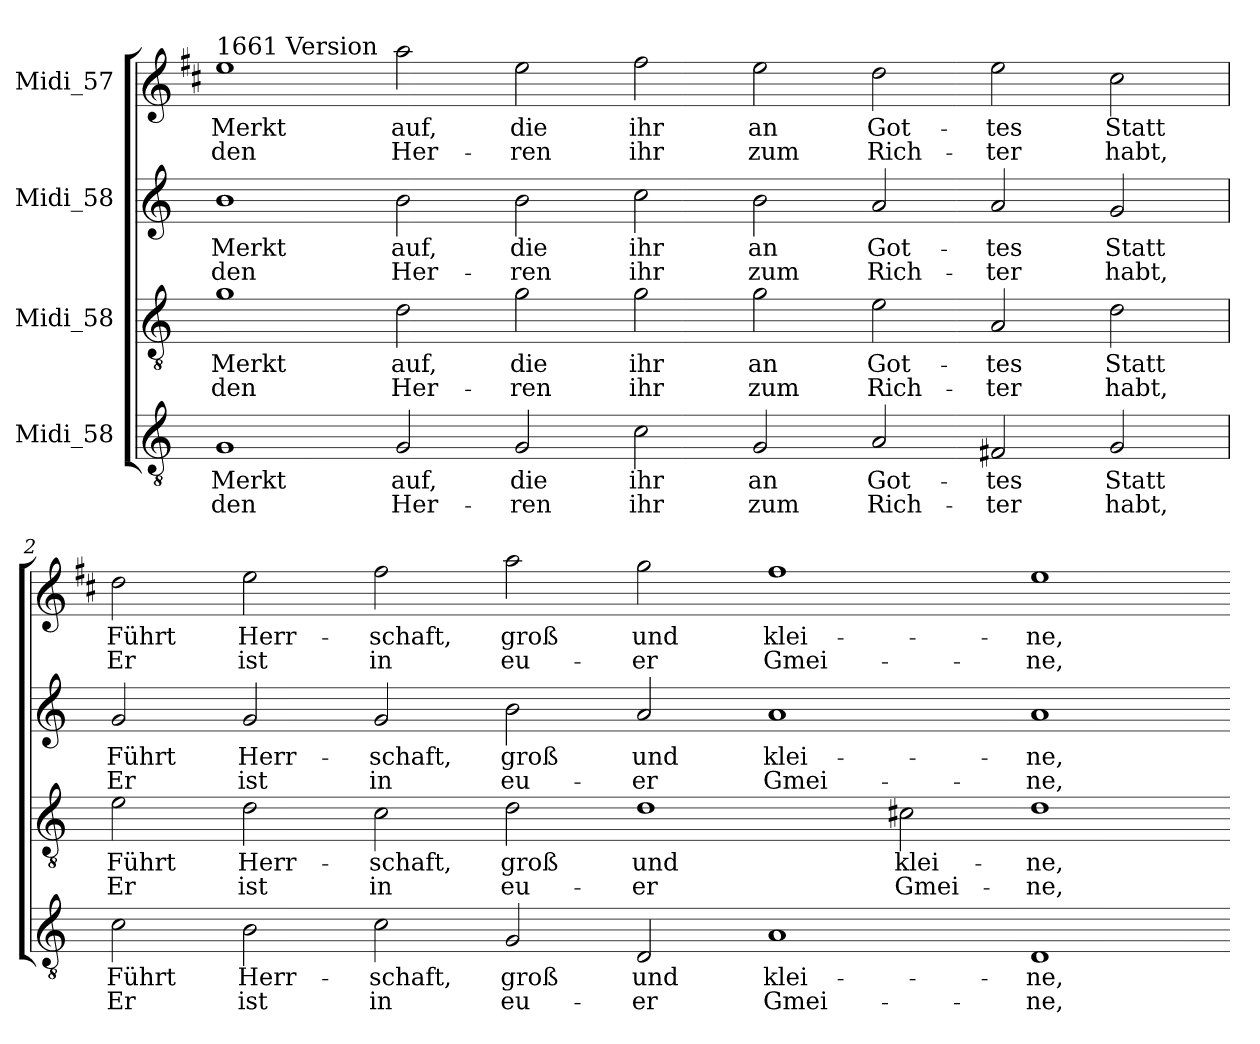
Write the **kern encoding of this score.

**kern	**text	**text	**kern	**text	**text	**kern	**text	**text	**kern	**text	**text
*part4	*part4	*part4	*part3	*part3	*part3	*part2	*part2	*part2	*part1	*part1	*part1
*staff4	*staff4	*staff4	*staff3	*staff3	*staff3	*staff2	*staff2	*staff2	*staff1	*staff1	*staff1
*I"Midi_58	*	*	*I"Midi_58	*	*	*I"Midi_58	*	*	*I"Midi_57	*	*
*clefGv2	*	*	*clefGv2	*	*	*clefG2	*	*	*clefG2	*	*
*	*	*	*	*	*	*	*	*	*ITrd1c2	*	*
*k[]	*	*	*k[]	*	*	*k[]	*	*	*k[]	*	*
*C:	*	*	*C:	*	*	*C:	*	*	*C:	*	*
=1	=1	=1	=1	=1	=1	=1	=1	=1	=1	=1	=1
!	!	!	!	!	!	!	!	!	!LO:TX:a:t=1661 Version	!	!
!	!LO:LY:b	!LO:LY:b	!	!LO:LY:b	!LO:LY:b	!	!LO:LY:b	!LO:LY:b	!	!LO:LY:b	!LO:LY:b
1G	Merkt	den	1g	Merkt	den	1b	Merkt	den	1dd	Merkt	den
!	!LO:LY:b	!LO:LY:b	!	!LO:LY:b	!LO:LY:b	!	!LO:LY:b	!LO:LY:b	!	!LO:LY:b	!LO:LY:b
2G	auf,	Her-	2d	auf,	Her-	2b	auf,	Her-	2gg	auf,	Her-
!	!LO:LY:b	!LO:LY:b	!	!LO:LY:b	!LO:LY:b	!	!LO:LY:b	!LO:LY:b	!	!LO:LY:b	!LO:LY:b
2G	-die	ren	2g	-die	ren	2b	-die	ren	2dd	-die	ren
!	!LO:LY:b	!LO:LY:b	!	!LO:LY:b	!LO:LY:b	!	!LO:LY:b	!LO:LY:b	!	!LO:LY:b	!LO:LY:b
2c	ihr	ihr	2g	ihr	ihr	2cc	ihr	ihr	2ee	ihr	ihr
!	!LO:LY:b	!LO:LY:b	!	!LO:LY:b	!LO:LY:b	!	!LO:LY:b	!LO:LY:b	!	!LO:LY:b	!LO:LY:b
2G	an	zum	2g	an	zum	2b	an	zum	2dd	an	zum
!	!LO:LY:b	!LO:LY:b	!	!LO:LY:b	!LO:LY:b	!	!LO:LY:b	!LO:LY:b	!	!LO:LY:b	!LO:LY:b
2A	Got-	-Rich-	2e	Got-	-Rich-	2a	Got-	-Rich-	2cc	Got-	-Rich-
!	!LO:LY:b	!LO:LY:b	!	!LO:LY:b	!LO:LY:b	!	!LO:LY:b	!LO:LY:b	!	!LO:LY:b	!LO:LY:b
2F#X	-tes	ter	2A	-tes	ter	2a	-tes	ter	2dd	-tes	ter
!	!LO:LY:b	!LO:LY:b	!	!LO:LY:b	!LO:LY:b	!	!LO:LY:b	!LO:LY:b	!	!LO:LY:b	!LO:LY:b
2G	Statt	habt,	2d	Statt	habt,	2g	Statt	habt,	2b	Statt	habt,
=2	=2	=2	=2	=2	=2	=2	=2	=2	=2	=2	=2
!	!LO:LY:b	!LO:LY:b	!	!LO:LY:b	!LO:LY:b	!	!LO:LY:b	!LO:LY:b	!	!LO:LY:b	!LO:LY:b
2c	Führt	Er	2e	Führt	Er	2g	Führt	Er	2cc	Führt	Er
!	!LO:LY:b	!LO:LY:b	!	!LO:LY:b	!LO:LY:b	!	!LO:LY:b	!LO:LY:b	!	!LO:LY:b	!LO:LY:b
2B	Herr-	-ist	2d	Herr-	-ist	2g	Herr-	-ist	2dd	Herr-	-ist
!	!LO:LY:b	!LO:LY:b	!	!LO:LY:b	!LO:LY:b	!	!LO:LY:b	!LO:LY:b	!	!LO:LY:b	!LO:LY:b
2c	schaft,	in	2c	schaft,	in	2g	schaft,	in	2ee	schaft,	in
!	!LO:LY:b	!LO:LY:b	!	!LO:LY:b	!LO:LY:b	!	!LO:LY:b	!LO:LY:b	!	!LO:LY:b	!LO:LY:b
2G	groß	eu-	2d	groß	eu-	2b	groß	eu-	2gg	groß	eu-
!	!LO:LY:b	!LO:LY:b	!	!LO:LY:b	!LO:LY:b	!	!LO:LY:b	!LO:LY:b	!	!LO:LY:b	!LO:LY:b
2D	-und	er	1d	-und	er	2a	-und	er	2ff	-und	er
!	!LO:LY:b	!LO:LY:b	!	!	!	!	!LO:LY:b	!LO:LY:b	!	!LO:LY:b	!LO:LY:b
1A	klei-	-Gmei-	.	.	.	1a	klei-	-Gmei-	1ee	klei-	-Gmei-
!	!	!	!	!LO:LY:b	!LO:LY:b	!	!	!	!	!	!
.	.	.	2c#X	klei-	-Gmei-	.	.	.	.	.	.
!	!LO:LY:b	!LO:LY:b	!	!LO:LY:b	!LO:LY:b	!	!LO:LY:b	!LO:LY:b	!	!LO:LY:b	!LO:LY:b
1D	-ne,	ne,	1d	-ne,	ne,	1a	-ne,	ne,	1dd	-ne,	ne,
=-	=-	=-	=-	=-	=-	=-	=-	=-	=-	=-	=-
*-	*-	*-	*-	*-	*-	*-	*-	*-	*-	*-	*-
